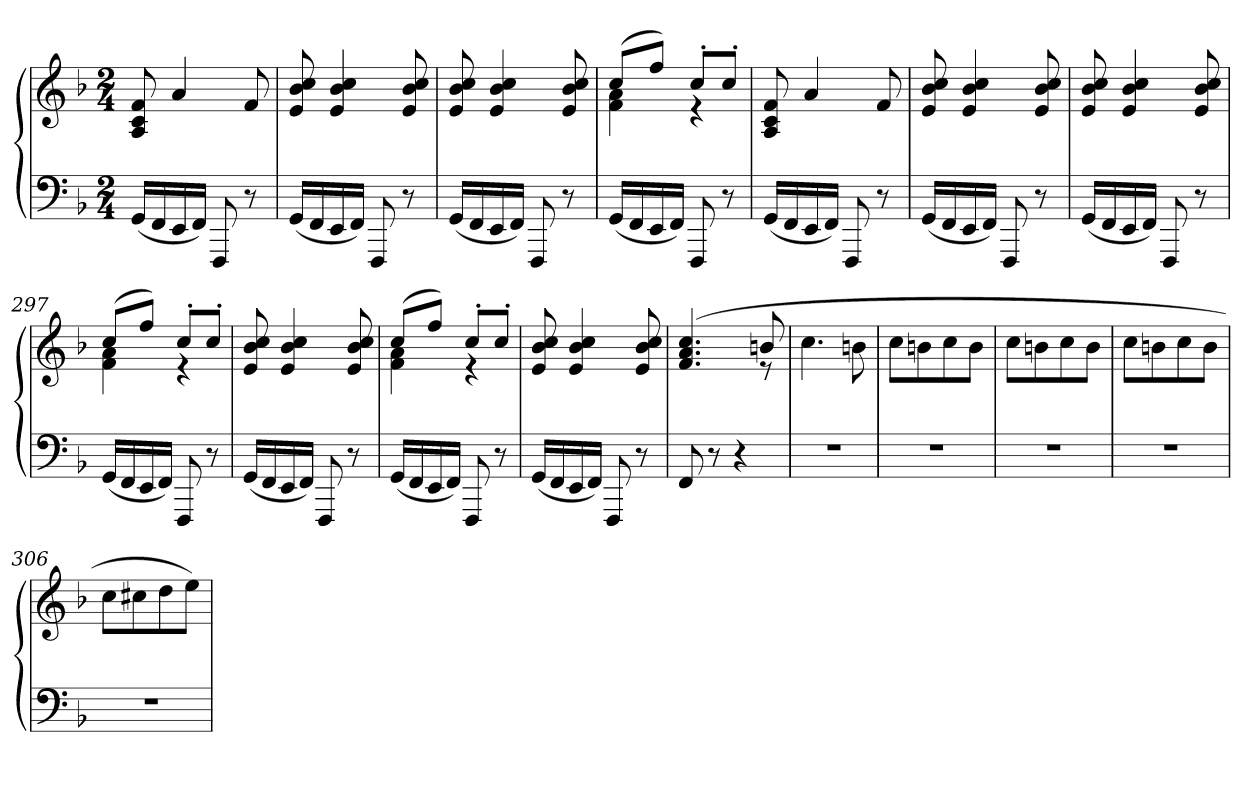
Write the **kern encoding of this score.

**kern	**kern
*part1	*part1
*staff2	*staff1
*clefF4	*clefG2
*k[b-]	*k[b-]
*F:	*F:
*M2/4	*M2/4
=	=
(16GGLL	8A 8c 8f
16FF	.
16EE	4a
16FFJJ)	.
8FFF	.
8r	8f
=291	=291
(16GGLL	8e 8b- 8cc
16FF	.
16EE	4e 4b- 4cc
16FFJJ)	.
8FFF	.
8r	8e 8b- 8cc
=292	=292
(16GGLL	8e 8b- 8cc
16FF	.
16EE	4e 4b- 4cc
16FFJJ)	.
8FFF	.
8r	8e 8b- 8cc
=293	=293
*	*^
(16GGLL	(8ccL	4f 4a
16FF	.	.
16EE	8ffJ)	.
16FFJJ)	.	.
8FFF	8cc'L	4r
8r	8cc'J	.
*	*v	*v
=294	=294
(16GGLL	8A 8c 8f
16FF	.
16EE	4a
16FFJJ)	.
8FFF	.
8r	8f
=295	=295
(16GGLL	8e 8b- 8cc
16FF	.
16EE	4e 4b- 4cc
16FFJJ)	.
8FFF	.
8r	8e 8b- 8cc
=296	=296
(16GGLL	8e 8b- 8cc
16FF	.
16EE	4e 4b- 4cc
16FFJJ)	.
8FFF	.
8r	8e 8b- 8cc
=297	=297
*	*^
(16GGLL	(8ccL	4f 4a
16FF	.	.
16EE	8ffJ)	.
16FFJJ)	.	.
8FFF	8cc'L	4r
8r	8cc'J	.
*	*v	*v
=298	=298
(16GGLL	8e 8b- 8cc
16FF	.
16EE	4e 4b- 4cc
16FFJJ)	.
8FFF	.
8r	8e 8b- 8cc
=299	=299
*	*^
(16GGLL	(8ccL	4f 4a
16FF	.	.
16EE	8ffJ)	.
16FFJJ)	.	.
8FFF	8cc'L	4r
8r	8cc'J	.
*	*v	*v
=300	=300
(16GGLL	8e 8b- 8cc
16FF	.
16EE	4e 4b- 4cc
16FFJJ)	.
8FFF	.
8r	8e 8b- 8cc
=301	=301
*	*^
8FF	(4.f 4.a 4.cc	4.ryy
8r	.	.
4r	.	.
.	8bn	8r
*	*v	*v
=302	=302
2r	4.cc
.	8bn
=303	=303
2r	8ccL
.	8bn
.	8cc
.	8bJ
=304	=304
2r	8ccL
.	8bn
.	8cc
.	8bJ
=305	=305
2r	8ccL
.	8bn
.	8cc
.	8bJ
=306	=306
2r	8ccL
.	8cc#X
.	8dd
.	8eeJ)
=	=
*-	*-
